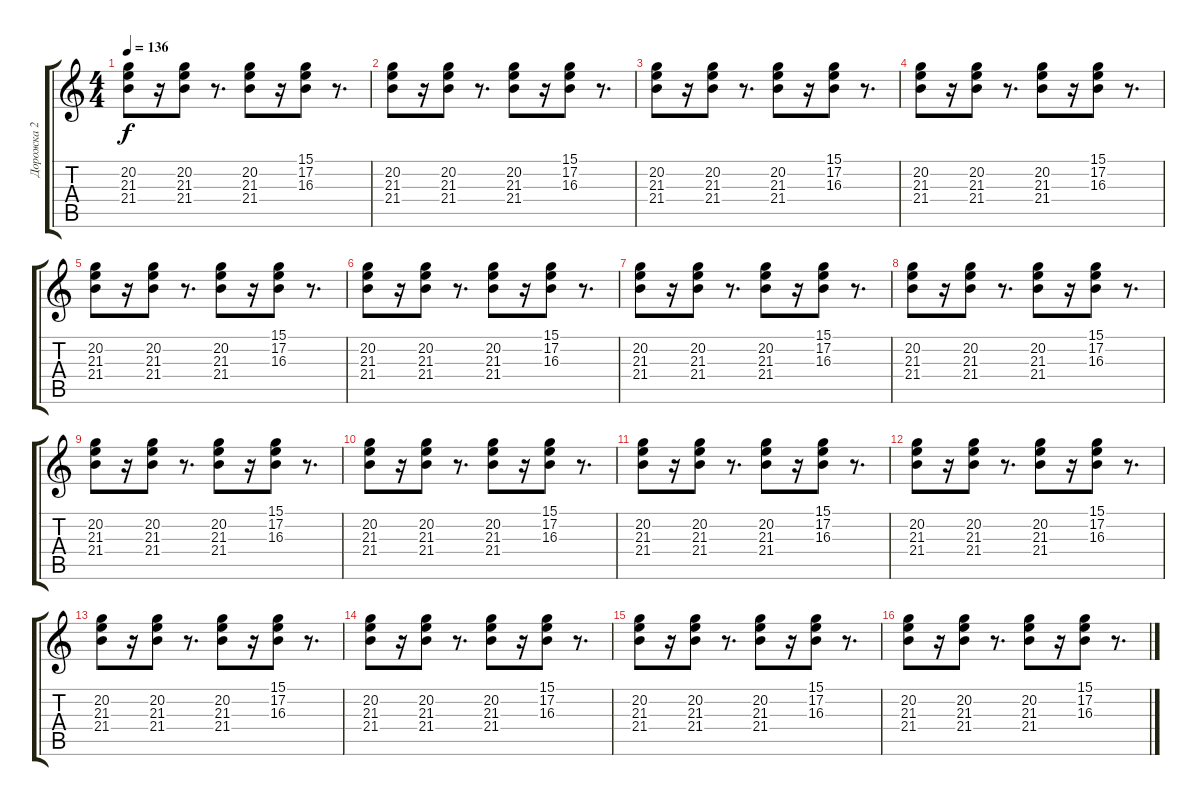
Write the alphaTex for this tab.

\track ("Дорожка 2" "Дорожка 2") {instrument stringensemble1}
\staff {score tabs}
\tuning (E4 B3 G3 D3 A2 E2) {hide}
\ts (4 4)
\tempo 136
\clef g2
\ks c
(20.2 21.3 21.4).8{dy f} r.16 (20.2 21.3 21.4).8 r.8{d} (20.2 21.3 21.4).8 r.16 (15.1 17.2 16.3).8 r.8{d} |
(20.2 21.3 21.4).8 r.16 (20.2 21.3 21.4).8 r.8{d} (20.2 21.3 21.4).8 r.16 (15.1 17.2 16.3).8 r.8{d} |
(20.2 21.3 21.4).8 r.16 (20.2 21.3 21.4).8 r.8{d} (20.2 21.3 21.4).8 r.16 (15.1 17.2 16.3).8 r.8{d} |
(20.2 21.3 21.4).8 r.16 (20.2 21.3 21.4).8 r.8{d} (20.2 21.3 21.4).8 r.16 (15.1 17.2 16.3).8 r.8{d} |
(20.2 21.3 21.4).8 r.16 (20.2 21.3 21.4).8 r.8{d} (20.2 21.3 21.4).8 r.16 (15.1 17.2 16.3).8 r.8{d} |
(20.2 21.3 21.4).8 r.16 (20.2 21.3 21.4).8 r.8{d} (20.2 21.3 21.4).8 r.16 (15.1 17.2 16.3).8 r.8{d} |
(20.2 21.3 21.4).8 r.16 (20.2 21.3 21.4).8 r.8{d} (20.2 21.3 21.4).8 r.16 (15.1 17.2 16.3).8 r.8{d} |
(20.2 21.3 21.4).8 r.16 (20.2 21.3 21.4).8 r.8{d} (20.2 21.3 21.4).8 r.16 (15.1 17.2 16.3).8 r.8{d} |
(20.2 21.3 21.4).8 r.16 (20.2 21.3 21.4).8 r.8{d} (20.2 21.3 21.4).8 r.16 (15.1 17.2 16.3).8 r.8{d} |
(20.2 21.3 21.4).8 r.16 (20.2 21.3 21.4).8 r.8{d} (20.2 21.3 21.4).8 r.16 (15.1 17.2 16.3).8 r.8{d} |
(20.2 21.3 21.4).8 r.16 (20.2 21.3 21.4).8 r.8{d} (20.2 21.3 21.4).8 r.16 (15.1 17.2 16.3).8 r.8{d} |
(20.2 21.3 21.4).8 r.16 (20.2 21.3 21.4).8 r.8{d} (20.2 21.3 21.4).8 r.16 (15.1 17.2 16.3).8 r.8{d} |
(20.2 21.3 21.4).8 r.16 (20.2 21.3 21.4).8 r.8{d} (20.2 21.3 21.4).8 r.16 (15.1 17.2 16.3).8 r.8{d} |
(20.2 21.3 21.4).8 r.16 (20.2 21.3 21.4).8 r.8{d} (20.2 21.3 21.4).8 r.16 (15.1 17.2 16.3).8 r.8{d} |
(20.2 21.3 21.4).8 r.16 (20.2 21.3 21.4).8 r.8{d} (20.2 21.3 21.4).8 r.16 (15.1 17.2 16.3).8 r.8{d} |
(20.2 21.3 21.4).8 r.16 (20.2 21.3 21.4).8 r.8{d} (20.2 21.3 21.4).8 r.16 (15.1 17.2 16.3).8 r.8{d}
